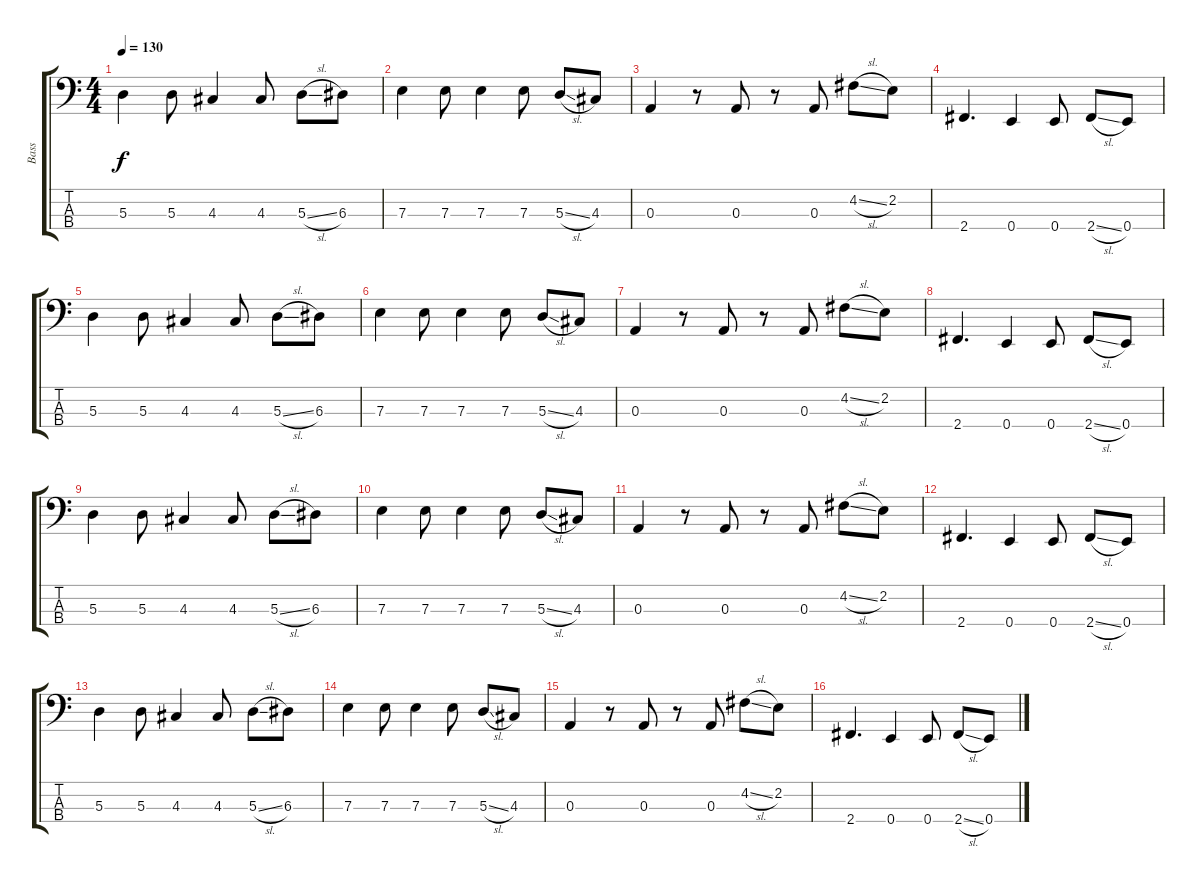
\track ("Bass" "Bass") {instrument electricbassfinger}
\staff {score tabs}
\tuning (G2 D2 A1 E1) {hide}
\ts (4 4)
\tempo 130
\clef f4
\ks c
5.3.4{dy f} 5.3.8 4.3.4 4.3.8 5.3{sl}.8 6.3.8 |
7.3.4 7.3.8 7.3.4 7.3.8 5.3{sl}.8 4.3.8 |
0.3.4 r.8 0.3.8 r.8 0.3.8 4.2{sl}.8 2.2.8 |
2.4.4{d} 0.4.4 0.4.8 2.4{sl}.8 0.4.8 |
5.3.4 5.3.8 4.3.4 4.3.8 5.3{sl}.8 6.3.8 |
7.3.4 7.3.8 7.3.4 7.3.8 5.3{sl}.8 4.3.8 |
0.3.4 r.8 0.3.8 r.8 0.3.8 4.2{sl}.8 2.2.8 |
2.4.4{d} 0.4.4 0.4.8 2.4{sl}.8 0.4.8 |
5.3.4 5.3.8 4.3.4 4.3.8 5.3{sl}.8 6.3.8 |
7.3.4 7.3.8 7.3.4 7.3.8 5.3{sl}.8 4.3.8 |
0.3.4 r.8 0.3.8 r.8 0.3.8 4.2{sl}.8 2.2.8 |
2.4.4{d} 0.4.4 0.4.8 2.4{sl}.8 0.4.8 |
5.3.4 5.3.8 4.3.4 4.3.8 5.3{sl}.8 6.3.8 |
7.3.4 7.3.8 7.3.4 7.3.8 5.3{sl}.8 4.3.8 |
0.3.4 r.8 0.3.8 r.8 0.3.8 4.2{sl}.8 2.2.8 |
2.4.4{d} 0.4.4 0.4.8 2.4{sl}.8 0.4.8
